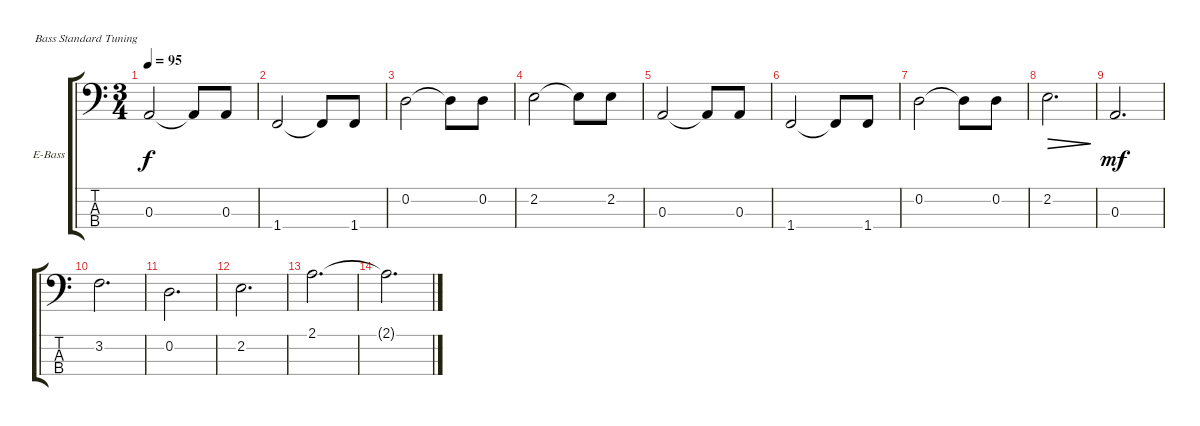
\defaultSystemsLayout 4
\bracketExtendMode groupsimilarinstruments
\firstSystemTrackNameOrientation horizontal
\otherSystemsTrackNameOrientation horizontal
\track ("Electric Bass" "E-Bass") {instrument electricbassfinger}
\staff {score tabs}
\tuning (G2 D2 A1 E1)
\ts (3 4)
\tempo 95
\clef f4
\ks c
0.3.2{dy f} 0.3{t}.8 0.3.8 |
1.4.2 1.4{t}.8 1.4.8 |
0.2.2 0.2{t}.8 0.2.8 |
2.2.2 2.2{t}.8 2.2.8 |
0.3.2 0.3{t}.8 0.3.8 |
1.4.2 1.4{t}.8 1.4.8 |
0.2.2 0.2{t}.8 0.2.8 |
2.2.2{d dec} |
0.3.2{d dy mf} |
3.2.2{d} |
0.2.2{d} |
2.2.2{d} |
2.1.2{d} |
2.1{t}.2{d}
